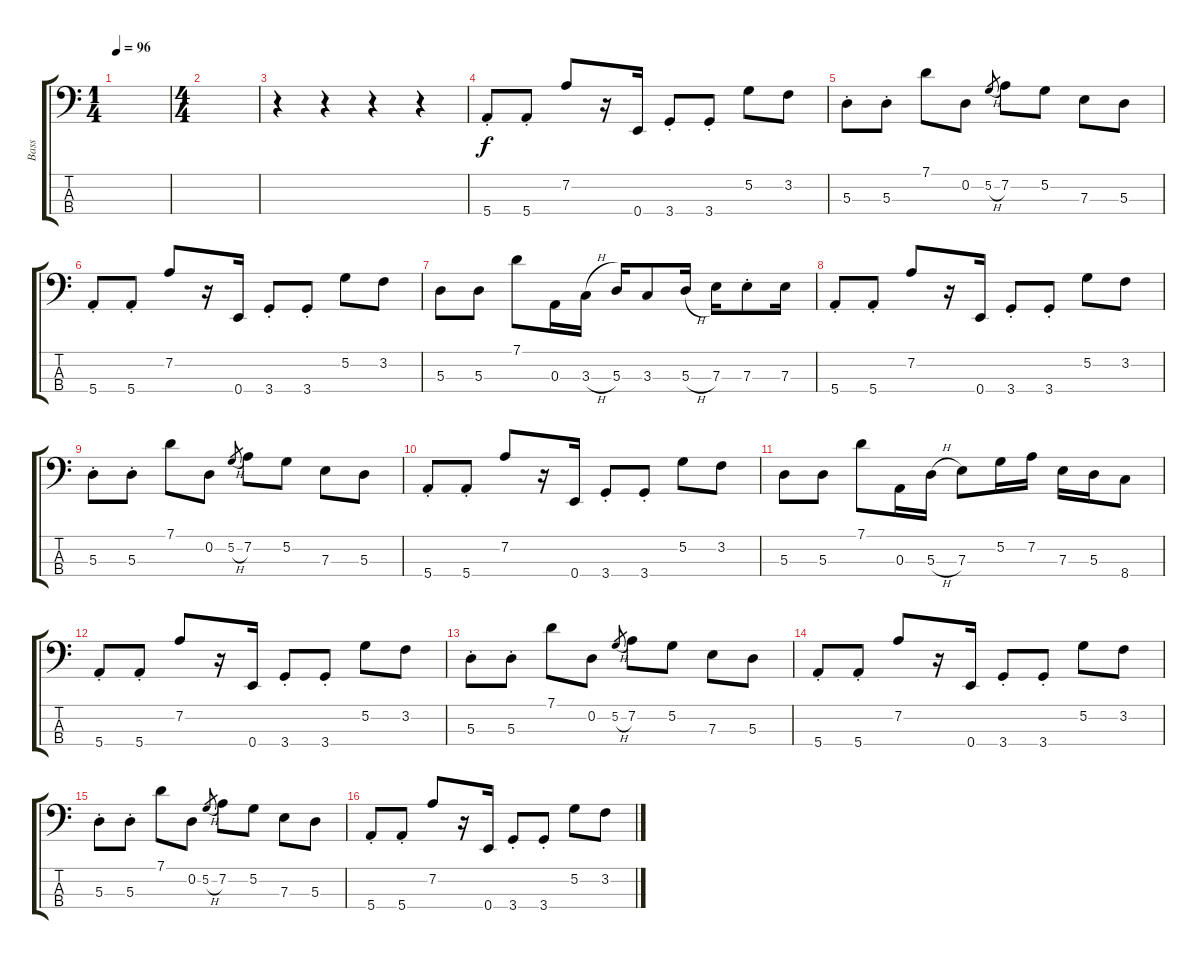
\track ("Bass" "Bass") {solo instrument electricbassfinger}
\staff {score tabs}
\tuning (G2 D2 A1 E1) {hide}
\ts (1 4)
\tempo 96
\clef f4
\ks c
|
\ts (4 4)
|
r.4 r.4 r.4 r.4 |
5.4{st}.8 5.4{st}.8 7.2.8 r.16 0.4.16 3.4{st}.8 3.4{st}.8 5.2.8 3.2.8 |
5.3{st}.8 5.3{st}.8 7.1.8 0.2.8 5.2{h}.8{gr} 7.2.8 5.2.8 7.3.8 5.3.8 |
5.4{st}.8 5.4{st}.8 7.2.8 r.16 0.4.16 3.4{st}.8 3.4{st}.8 5.2.8 3.2.8 |
5.3.8 5.3.8 7.1.8 0.3.16 3.3{h}.16 5.3.16 3.3.8 5.3{h}.16 7.3.16 7.3{st}.8 7.3.16 |
5.4{st}.8 5.4{st}.8 7.2.8 r.16 0.4.16 3.4{st}.8 3.4{st}.8 5.2.8 3.2.8 |
5.3{st}.8 5.3{st}.8 7.1.8 0.2.8 5.2{h}.8{gr} 7.2.8 5.2.8 7.3.8 5.3.8 |
5.4{st}.8 5.4{st}.8 7.2.8 r.16 0.4.16 3.4{st}.8 3.4{st}.8 5.2.8 3.2.8 |
5.3.8 5.3.8 7.1.8 0.3.16 5.3{h}.16 7.3.8 5.2.16 7.2.16 7.3.16 5.3.16 8.4.8 |
5.4{st}.8 5.4{st}.8 7.2.8 r.16 0.4.16 3.4{st}.8 3.4{st}.8 5.2.8 3.2.8 |
5.3{st}.8 5.3{st}.8 7.1.8 0.2.8 5.2{h}.8{gr} 7.2.8 5.2.8 7.3.8 5.3.8 |
5.4{st}.8 5.4{st}.8 7.2.8 r.16 0.4.16 3.4{st}.8 3.4{st}.8 5.2.8 3.2.8 |
5.3{st}.8 5.3{st}.8 7.1.8 0.2.8 5.2{h}.8{gr} 7.2.8 5.2.8 7.3.8 5.3.8 |
5.4{st}.8 5.4{st}.8 7.2.8 r.16 0.4.16 3.4{st}.8 3.4{st}.8 5.2.8 3.2.8
